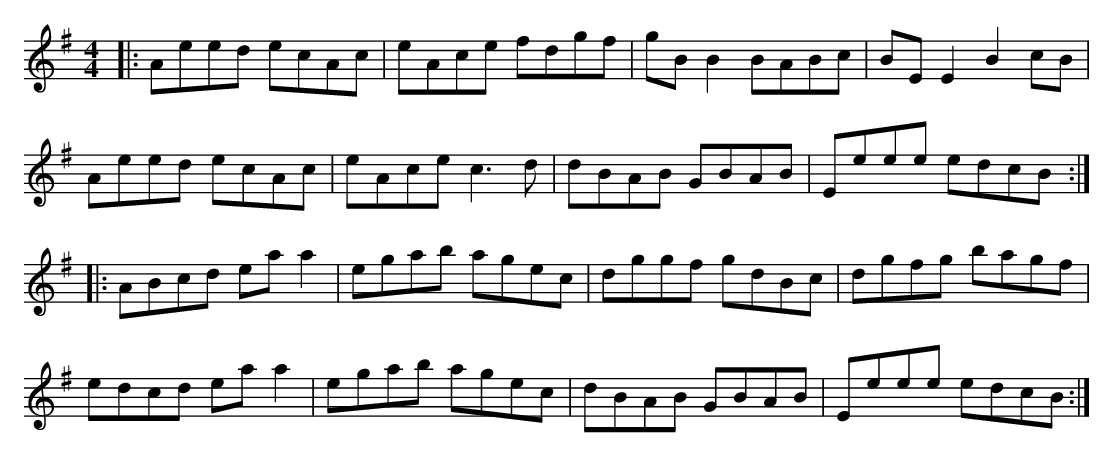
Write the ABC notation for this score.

X:1
M:4/4
K:Ador
|:Aeed ecAc|eAce fdgf|gBB2 BABc|BEE2B2cB|
Aeed ecAc|eAce c3d|dBAB GBAB|Eeee edcB:|
|:ABcd eaa2|egab agec|dggf gdBc|dgfg bagf|
edcd eaa2|egab agec|dBAB GBAB|Eeee edcB:|
